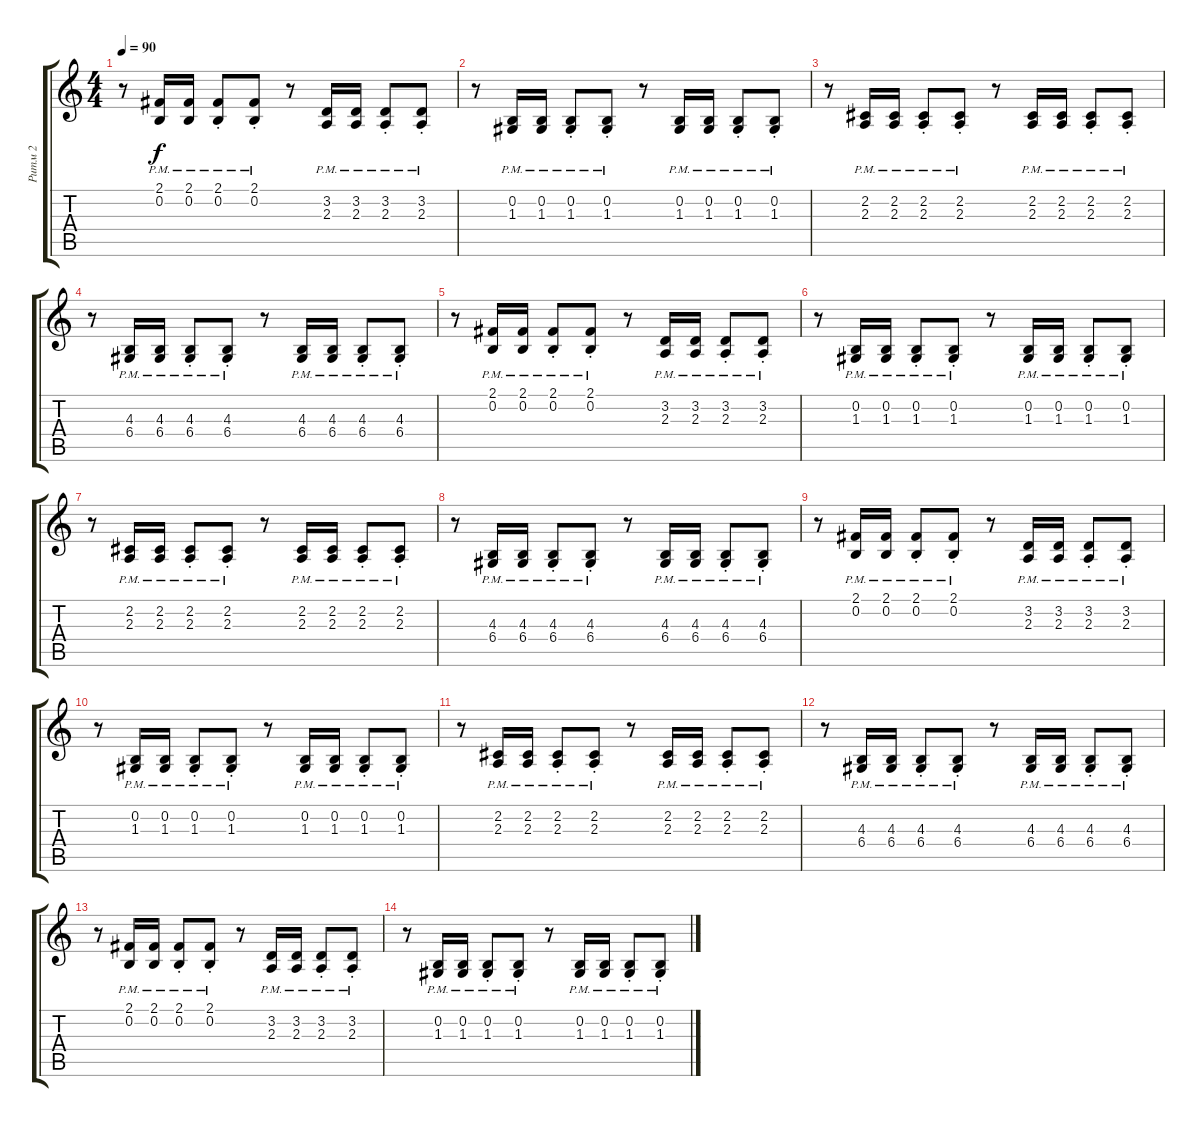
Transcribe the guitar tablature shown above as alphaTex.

\track ("Ритм 2" "Ритм 2") {instrument lead2sawtooth}
\staff {score tabs}
\tuning (E4 B3 G3 D3 A2 E2) {hide}
\ts (4 4)
\tempo 90
\clef g2
\ks c
r.8{dy f} (2.1{pm} 0.2{pm}).16 (2.1{pm} 0.2{pm}).16 (2.1{pm st} 0.2{pm st}).8 (2.1{pm st} 0.2{pm st}).8 r.8 (3.2{pm} 2.3{pm}).16 (3.2{pm} 2.3{pm}).16 (3.2{pm st} 2.3{pm st}).8 (3.2{pm st} 2.3{pm st}).8 |
r.8 (0.2{pm} 1.3).16 (0.2{pm} 1.3).16 (0.2{pm st} 1.3{st}).8 (0.2{pm st} 1.3{st}).8 r.8 (0.2{pm} 1.3).16 (0.2{pm} 1.3).16 (0.2{pm st} 1.3{st}).8 (0.2{pm st} 1.3{st}).8 |
r.8 (2.2{pm} 2.3{pm}).16 (2.2{pm} 2.3{pm}).16 (2.2{pm st} 2.3{pm st}).8 (2.2{pm st} 2.3{pm st}).8 r.8 (2.2{pm} 2.3{pm}).16 (2.2{pm} 2.3{pm}).16 (2.2{pm st} 2.3{pm st}).8 (2.2{pm st} 2.3{pm st}).8 |
r.8 (4.3{pm} 6.4{pm}).16 (4.3{pm} 6.4{pm}).16 (4.3{pm st} 6.4{pm st}).8 (4.3{pm st} 6.4{pm st}).8 r.8 (4.3{pm} 6.4{pm}).16 (4.3{pm} 6.4{pm}).16 (4.3{pm st} 6.4{pm st}).8 (4.3{pm st} 6.4{pm st}).8 |
r.8 (2.1{pm} 0.2{pm}).16 (2.1{pm} 0.2{pm}).16 (2.1{pm st} 0.2{pm st}).8 (2.1{pm st} 0.2{pm st}).8 r.8 (3.2{pm} 2.3{pm}).16 (3.2{pm} 2.3{pm}).16 (3.2{pm st} 2.3{pm st}).8 (3.2{pm st} 2.3{pm st}).8 |
r.8 (0.2{pm} 1.3).16 (0.2{pm} 1.3).16 (0.2{pm st} 1.3{st}).8 (0.2{pm st} 1.3{st}).8 r.8 (0.2{pm} 1.3).16 (0.2{pm} 1.3).16 (0.2{pm st} 1.3{st}).8 (0.2{pm st} 1.3{st}).8 |
r.8 (2.2{pm} 2.3{pm}).16 (2.2{pm} 2.3{pm}).16 (2.2{pm st} 2.3{pm st}).8 (2.2{pm st} 2.3{pm st}).8 r.8 (2.2{pm} 2.3{pm}).16 (2.2{pm} 2.3{pm}).16 (2.2{pm st} 2.3{pm st}).8 (2.2{pm st} 2.3{pm st}).8 |
r.8 (4.3{pm} 6.4{pm}).16 (4.3{pm} 6.4{pm}).16 (4.3{pm st} 6.4{pm st}).8 (4.3{pm st} 6.4{pm st}).8 r.8 (4.3{pm} 6.4{pm}).16 (4.3{pm} 6.4{pm}).16 (4.3{pm st} 6.4{pm st}).8 (4.3{pm st} 6.4{pm st}).8 |
r.8 (2.1{pm} 0.2{pm}).16 (2.1{pm} 0.2{pm}).16 (2.1{pm st} 0.2{pm st}).8 (2.1{pm st} 0.2{pm st}).8 r.8 (3.2{pm} 2.3{pm}).16 (3.2{pm} 2.3{pm}).16 (3.2{pm st} 2.3{pm st}).8 (3.2{pm st} 2.3{pm st}).8 |
r.8 (0.2{pm} 1.3).16 (0.2{pm} 1.3).16 (0.2{pm st} 1.3{st}).8 (0.2{pm st} 1.3{st}).8 r.8 (0.2{pm} 1.3).16 (0.2{pm} 1.3).16 (0.2{pm st} 1.3{st}).8 (0.2{pm st} 1.3{st}).8 |
r.8 (2.2{pm} 2.3{pm}).16 (2.2{pm} 2.3{pm}).16 (2.2{pm st} 2.3{pm st}).8 (2.2{pm st} 2.3{pm st}).8 r.8 (2.2{pm} 2.3{pm}).16 (2.2{pm} 2.3{pm}).16 (2.2{pm st} 2.3{pm st}).8 (2.2{pm st} 2.3{pm st}).8 |
r.8 (4.3{pm} 6.4{pm}).16 (4.3{pm} 6.4{pm}).16 (4.3{pm st} 6.4{pm st}).8 (4.3{pm st} 6.4{pm st}).8 r.8 (4.3{pm} 6.4{pm}).16 (4.3{pm} 6.4{pm}).16 (4.3{pm st} 6.4{pm st}).8 (4.3{pm st} 6.4{pm st}).8 |
r.8 (2.1{pm} 0.2{pm}).16 (2.1{pm} 0.2{pm}).16 (2.1{pm st} 0.2{pm st}).8 (2.1{pm st} 0.2{pm st}).8 r.8 (3.2{pm} 2.3{pm}).16 (3.2{pm} 2.3{pm}).16 (3.2{pm st} 2.3{pm st}).8 (3.2{pm st} 2.3{pm st}).8 |
r.8 (0.2{pm} 1.3).16 (0.2{pm} 1.3).16 (0.2{pm st} 1.3{st}).8 (0.2{pm st} 1.3{st}).8 r.8 (0.2{pm} 1.3).16 (0.2{pm} 1.3).16 (0.2{pm st} 1.3{st}).8 (0.2{pm st} 1.3{st}).8
